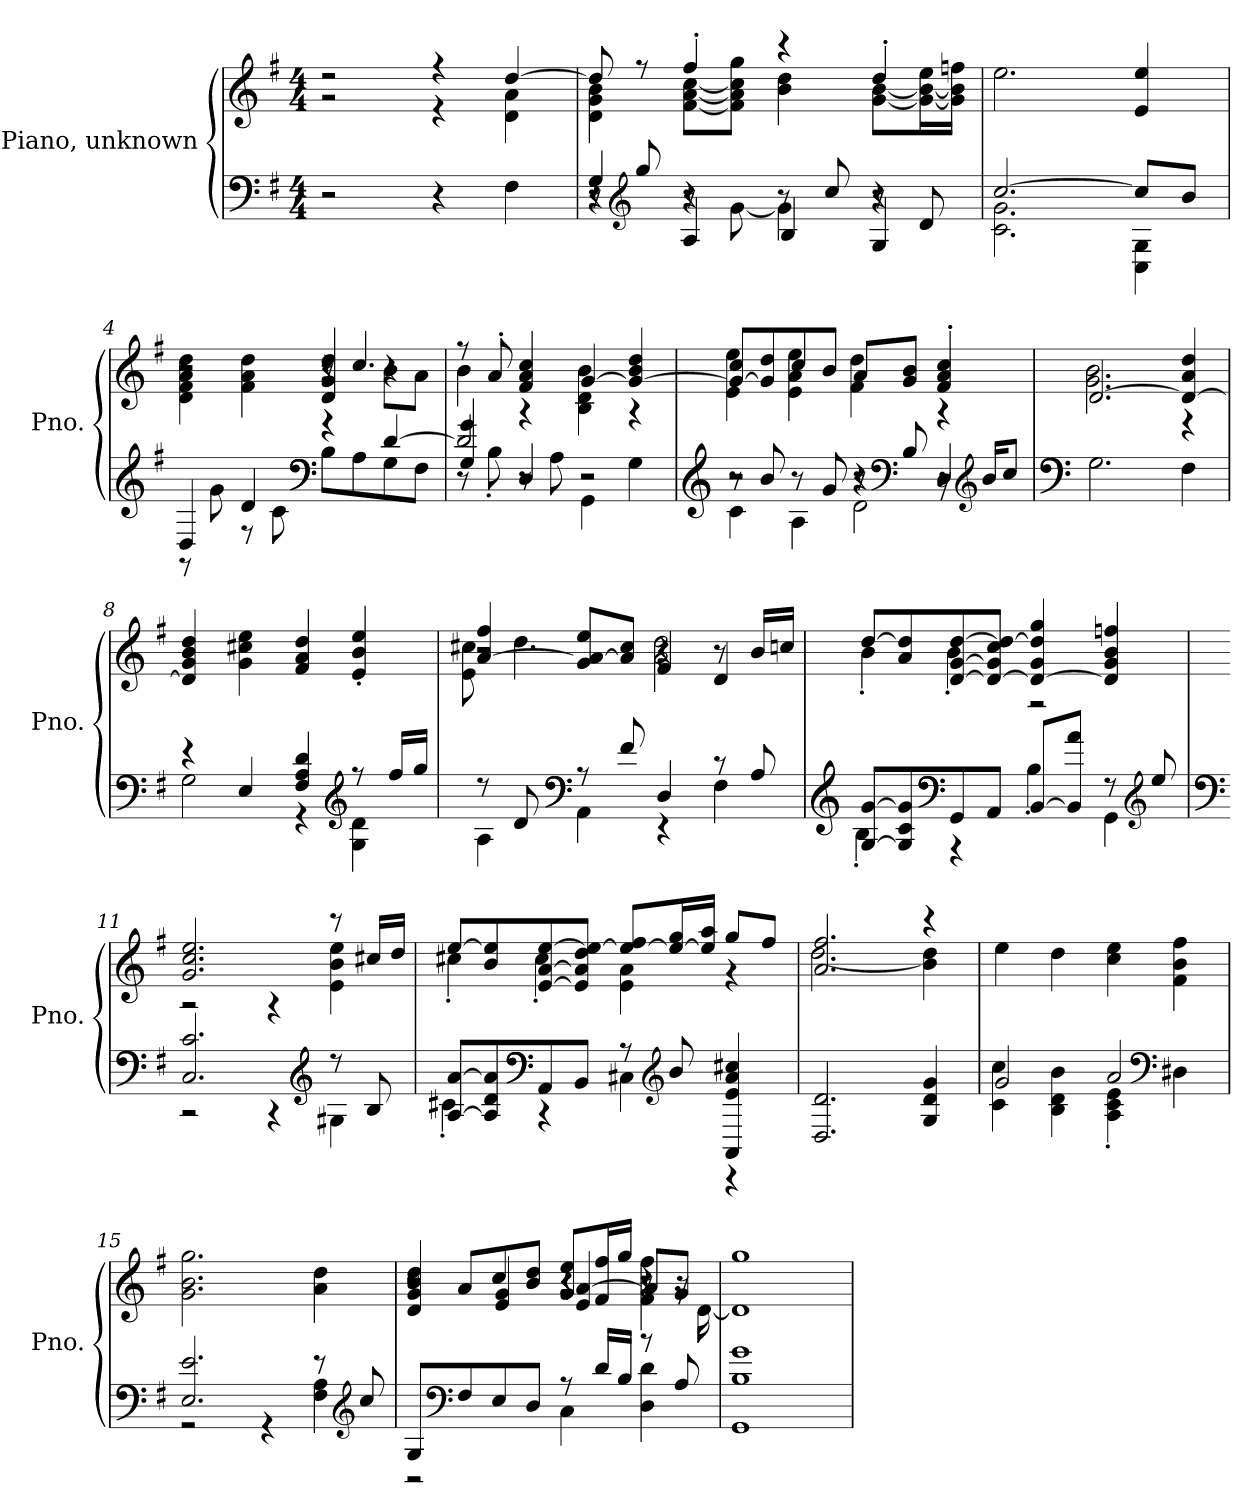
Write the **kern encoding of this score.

**kern	**kern
*part1	*part1
*staff2	*staff1
*I"Piano, unknown	*
*I'Pno.	*
*clefF4	*clefG2
*k[f#]	*k[f#]
*M4/4	*M4/4
*MM120	*MM120
=1	=1
*	*^
2r	2r	2r
4r	4r	4r
4F#\	[4dd/	4d\ 4a\
=2	=2	=2
*^	*	*
*	*^	*	*
8r	4r	4G/	8dd/]	4d\ 4g\ 4b\
*clefG2	*	*	*	*
8gg/	.	.	8r	.
4r	8r	4A/	4ff#'/	[8f#\ [8a\ [8cc\L
.	[8g\	.	.	8f#\] 8a\] 8cc\] 8gg\J
8r	4g\]	4B/	4r	4b\ 4dd\
8cc/	.	.	.	.
8r	4r	4G/	4dd'/	[8g\ [8b\L
8d/	.	.	.	16g\_ 16b\_ 16ee\L
.	.	.	.	16g\] 16b\] 16ffn\JJ
*	*v	*v	*	*
*	*	*v	*v
=3	=3	=3
[2.cc/	2.c\ 2.g\	2.ee\
8cc/L]	4C\ 4G\	4e/ 4ee/
8b/J	.	.
=4	=4	=4
*	*	*^
*	*	*	*^
4D/	8r	2r	4d\ 4f#\ 4a\ 4dd\	2r
.	8g\	.	.	.
4d/	8r	.	4f#\ 4a\ 4dd\	.
.	8c\	.	.	.
*clefF4	*	*	*	*
4r	8B\L	8r	4r	4d/ 4g/ 4dd/
.	8A\	4.cc/	.	.
[4d/	8G\	.	8b\L	4r
.	8F#\J	.	8a\J	.
*	*	*	*v	*v
=5	=5	=5	=5
*	*^	*	*
2d/]	8r	4G/ 4g/	8r	4b\
.	8B'\	.	8a'/	.
.	8r	4D/	4f#/ 4a/ 4cc/	4r
.	8A\	.	.	.
2r	4GG\	2r	[4g/	4B\ 4d\ 4b\
.	4G\	.	4g/_ 4b/ 4dd/	4r
!!LO:LB:g=z	!!
=6	=6	=6	=6	=6
*clefG2	*	*	*	*
8r	4c\	2r	8g/_ 8cc/L	4e\ 4ee\
8b/	.	.	8g/] 8dd/	.
8r	4A\	.	8cc/	4e\ 4a\ 4ee\
8g/	.	.	8b/J	.
8r	2d\	4r	8a/L	4f#\ 4dd\
*clefF4	*	*	*	*
8B/	.	.	8g/ 8b/J	.
16r	.	4D/	4f#/' 4a/' 4cc/'	4r
*clefG2	*	*	*	*
16b/KL	.	.	.	.
8cc/J	.	.	.	.
*v	*v	*v	*	*
=7	=7	=7
*clefF4	*	*
2.G\	[2.d/	2.g\ 2.b\
4F#\	4d/_ 4a/ 4dd/	4r
*	*v	*v
=8	=8
*^	*
4r	2G\	4d/] 4g/ 4b/ 4dd/
4E/	.	4g\ 4cc#X\ 4ee\
4F#/ 4A/ 4d/	4r	4f#/ 4a/ 4dd/
*clefG2	*	*
8r	4G\ 4d\	4e/' 4b/' 4ee/'
16ff#/LL	.	.
16gg/JJ	.	.
!!LO:LB:g=z
=9	=9	=9
*	*	*^
*	*	*	*^
8r	4A\	[4a/ 4ff#/	8e\ 8cc#X\	2r
8d/	.	.	4.dd\	.
*clefF4	*	*	*	*
8r	4AA\	8g/ 8a/_ 8ee/L	.	.
8f#/	.	8a/] 8cc#/J	.	.
4D/	4r	4f#/	2a\ 2dd\	4r
8r	4F#\	8r	.	4d/
8A/	.	16b/LL	.	.
.	.	16ccn/JJ	.	.
*	*	*v	*v	*v
=10	=10	=10
*clefG2	*	*
*	*	*^
[8G/ [8g/L	4B'\	[8dd/L	4b'\
8G/] 8c/ 8g/]	.	8a/ 8dd/]	.
*clefF4	*	*	*
8GG/	4r	[8d/ [8g/ [8dd/	4b'\
8AA/J	.	8d/_ 8g/] 8cc/ 8dd/_J	.
[8BB/L	4B'\	4d/_ 4g/ 4dd/] 4gg/	2r
8BB/] 8a/J	.	.	.
8r	4GG\	4d/] 4g/ 4b/ 4ffn/	.
*clefG2	*	*	*
8ee/	.	.	.
=11	=11	=11	=11
*clefF4	*	*	*
2.C/ 2.c/	2r	2.g/ 2.cc/ 2.ee/	2r
.	4r	.	4r
*clefG2	*	*	*
8r	4G#X\	8r	4e\ 4b\ 4ee\
8B/	.	16cc#X/LL	.
.	.	16dd/JJ	.
!!LO:LB:g=z	!!
=12	=12	=12	=12
[8A/ [8a/L	4c#X'\	[8ee/L	4cc#X'\
8A/] 8d/ 8a/]	.	8b/ 8ee/]	.
*clefF4	*	*	*
8AA/	4r	[8e/ [8a/ [8ee/	4cc#'\
8BB/J	.	8e/] 8a/] 8dd/ 8ee/_J	.
8r	4C#X\	8ee/_ 8ff#/L	4e\ 4a\
*clefG2	*	*	*
8b/	.	16ee/_ 16gg/L	.
.	.	16ee/] 16aa/JJ	.
4AA/ 4e/ 4a/ 4cc#X/	4r	8gg/L	4r
.	.	8ff#/J	.
*v	*v	*	*
=13	=13	=13
2.D/ 2.d/	2.a/ 2.ff#/	[2.dd\
4G/ 4d/ 4g/	4r	4b\ 4dd\]
*	*v	*v
=14	=14
*^	*
2g/	4c\ 4cc\	4ee\
.	4B\ 4d\ 4b\	4dd\
2a/	4A\' 4c\' 4e\'	4cc\ 4ee\
*clefF4	*	*
.	4D#X\	4f#\ 4b\ 4ff#\
=15	=15	=15
2.E/ 2.e/	2r	2.g\ 2.b\ 2.gg\
.	4r	.
8r	4F#\ 4A\	4a\ 4dd\
*clefG2	*	*
8cc/	.	.
!!LO:LB:g=z
=16	=16	=16
*	*	*^
*	*	*	*^
*	*	*	*	*^
8G/L	2r	8r	2r	4d/ 4g/ 4b/ 4dd/	2r
*clefF4	*	*	*	*	*
8F#/	.	8a/L	.	.	.
8E/	.	8cc/	.	4e/ 4g/	.
8D/J	.	8b/ 8dd/J	.	.	.
8r	4C\	8g/ 8ee/L	4r	4e/ [4a/	4r
16d/LL	.	16f#/ 16ff#/L	.	.	.
16B/JJ	.	16gg/JJ	.	.	.
8r	4D\ 4d\	4r	4f#\ 4ff#\	8a/L]	8r
8A/	.	.	.	8g/J	16r
.	.	.	.	.	[16d\
*v	*v	*	*	*	*
*	*	*v	*v	*v
=17	=17	=17
1GG 1B 1g	1gg	1d]
*	*v	*v
=	=
*-	*-
